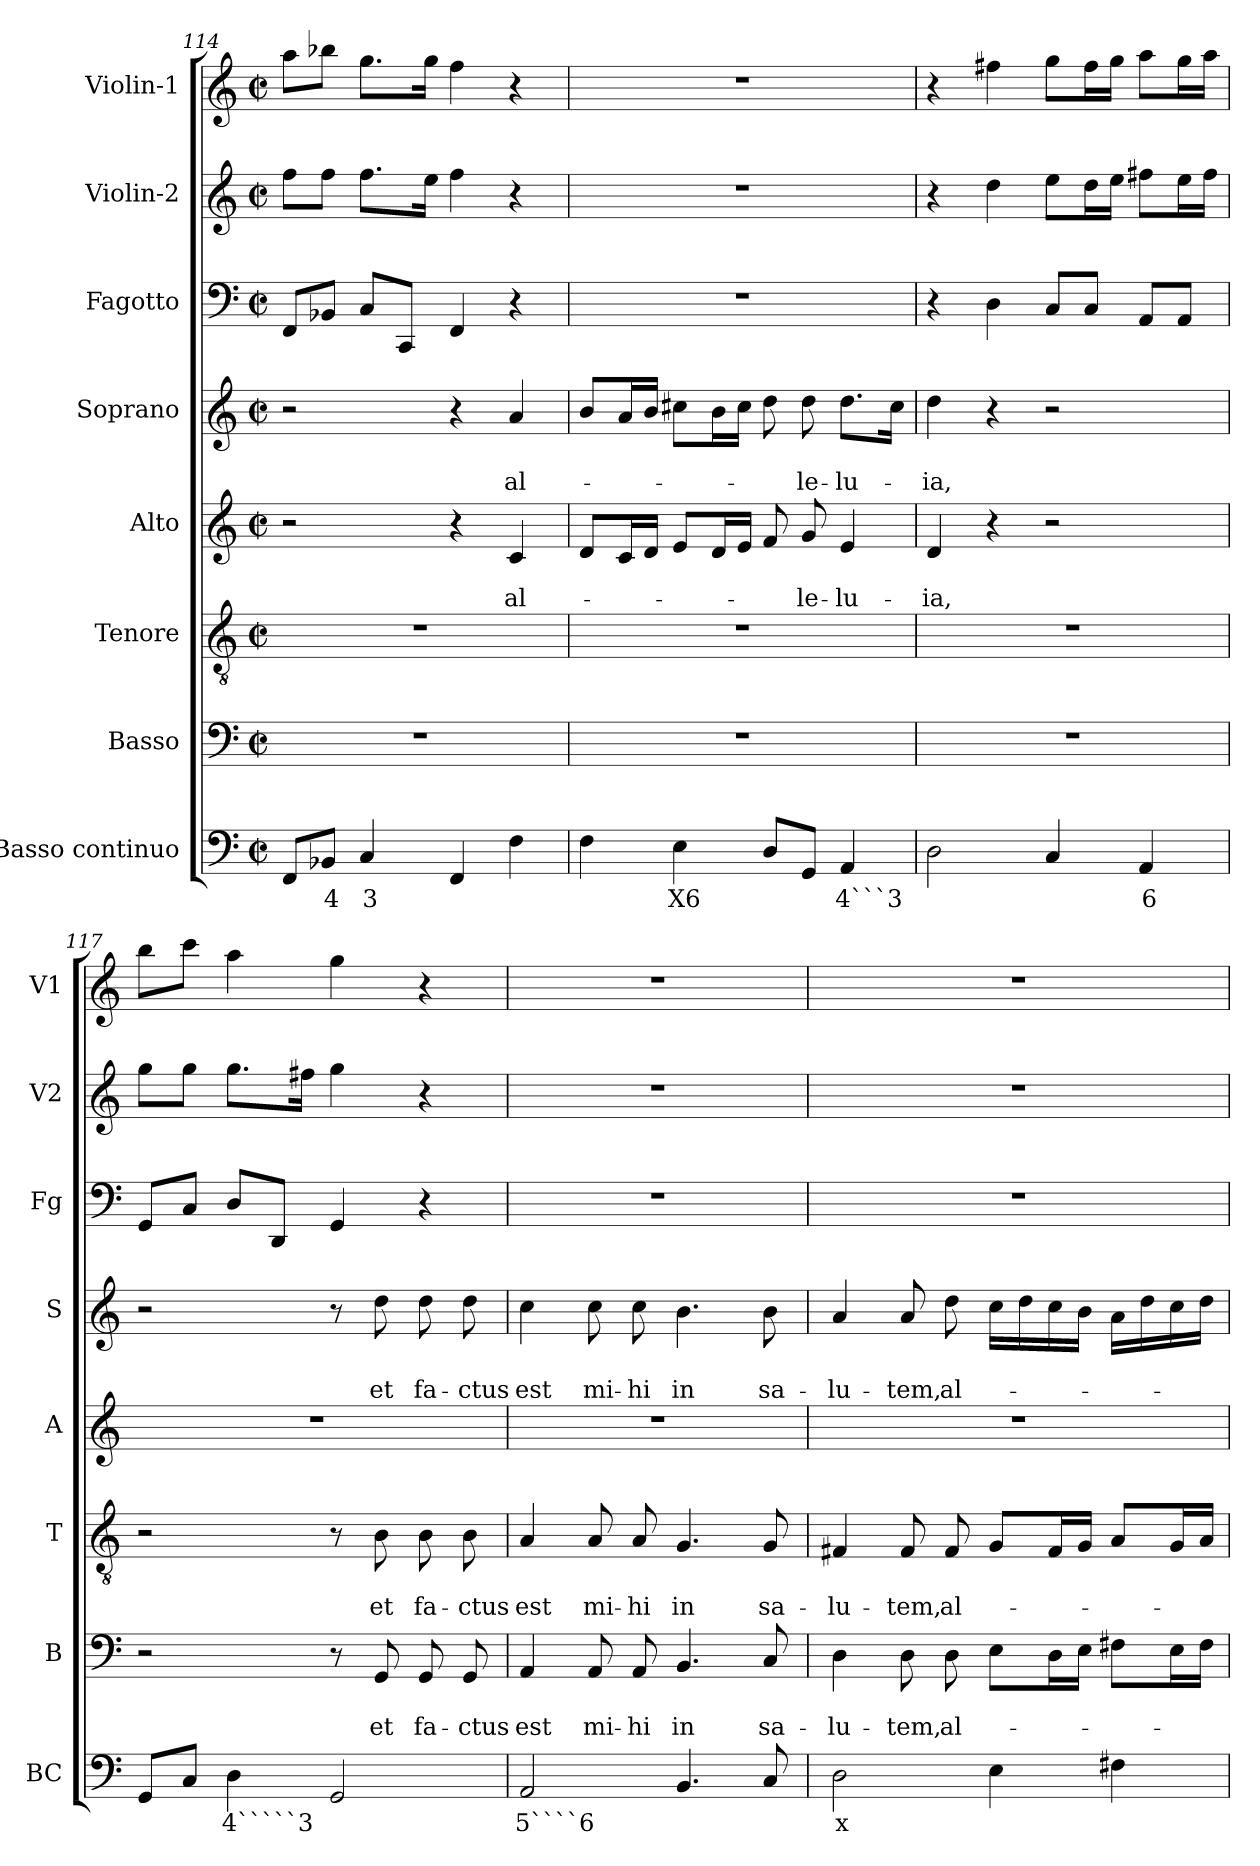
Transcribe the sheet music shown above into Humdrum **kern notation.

**kern	**text	**kern	**text	**text	**kern	**text	**text	**kern	**text	**text	**kern	**text	**text	**kern	**kern	**kern
*part8	*part8	*part7	*part7	*part7	*part6	*part6	*part6	*part5	*part5	*part5	*part4	*part4	*part4	*part3	*part2	*part1
*staff8	*staff8	*staff7	*staff7	*staff7	*staff6	*staff6	*staff6	*staff5	*staff5	*staff5	*staff4	*staff4	*staff4	*staff3	*staff2	*staff1
*I"Basso continuo	*	*I"Basso	*	*	*I"Tenore	*	*	*I"Alto	*	*	*I"Soprano	*	*	*I"Fagotto	*I"Violin-2	*I"Violin-1
*I'BC	*	*I'B	*	*	*I'T	*	*	*I'A	*	*	*I'S	*	*	*I'Fg	*I'V2	*I'V1
*clefF4	*	*clefF4	*	*	*clefGv2	*	*	*clefG2	*	*	*clefG2	*	*	*clefF4	*clefG2	*clefG2
*k[]	*	*k[]	*	*	*k[]	*	*	*k[]	*	*	*k[]	*	*	*k[]	*k[]	*k[]
*C:	*	*C:	*	*	*C:	*	*	*C:	*	*	*C:	*	*	*C:	*C:	*C:
*M2/2	*	*M2/2	*	*	*M2/2	*	*	*M2/2	*	*	*M2/2	*	*	*M2/2	*M2/2	*M2/2
*met(c|)	*	*met(c|)	*	*	*met(c|)	*	*	*met(c|)	*	*	*met(c|)	*	*	*met(c|)	*met(c|)	*met(c|)
=114	=114	=114	=114	=114	=114	=114	=114	=114	=114	=114	=114	=114	=114	=114	=114	=114
8FF/L	.	1r	.	.	1r	.	.	2r	.	.	2r	.	.	8FF/L	8ff\L	8aa\L
!	!LO:LY:b	!	!	!	!	!	!	!	!	!	!	!	!	!	!	!
8BB-X/J	4	.	.	.	.	.	.	.	.	.	.	.	.	8BB-X/J	8ff\J	8bb-X\J
!	!LO:LY:b	!	!	!	!	!	!	!	!	!	!	!	!	!	!	!
4C/	3	.	.	.	.	.	.	.	.	.	.	.	.	8C/L	8.ff\L	8.gg\L
.	.	.	.	.	.	.	.	.	.	.	.	.	.	8CC/J	.	.
.	.	.	.	.	.	.	.	.	.	.	.	.	.	.	16ee\Jk	16gg\Jk
4FF/	.	.	.	.	.	.	.	4r	.	.	4r	.	.	4FF/	4ff\	4ff\
!	!	!	!	!	!	!	!	!	!	!LO:LY:b	!	!	!LO:LY:b	!	!	!
4F\	.	.	.	.	.	.	.	4c/	.	al-	4a/	.	al-	4r	4r	4r
=115	=115	=115	=115	=115	=115	=115	=115	=115	=115	=115	=115	=115	=115	=115	=115	=115
4F\	.	1r	.	.	1r	.	.	8d/L	.	.	8b/L	.	.	1r	1r	1r
.	.	.	.	.	.	.	.	16c/L	.	.	16a/L	.	.	.	.	.
.	.	.	.	.	.	.	.	16d/JJ	.	.	16b/JJ	.	.	.	.	.
!	!LO:LY:b	!	!	!	!	!	!	!	!	!	!	!	!	!	!	!
4E\	X6	.	.	.	.	.	.	8e/L	.	.	8cc#X\L	.	.	.	.	.
.	.	.	.	.	.	.	.	16d/L	.	.	16b\L	.	.	.	.	.
.	.	.	.	.	.	.	.	16e/JJ	.	.	16cc#\JJ	.	.	.	.	.
8D/L	.	.	.	.	.	.	.	8f/	.	.	8dd\	.	.	.	.	.
!	!	!	!	!	!	!	!	!	!	!LO:LY:b	!	!	!LO:LY:b	!	!	!
8GG/J	.	.	.	.	.	.	.	8g/	.	-le-	8dd\	.	-le-	.	.	.
!	!LO:LY:b	!	!	!	!	!	!	!	!	!LO:LY:b	!	!	!LO:LY:b	!	!	!
4AA/	4```3	.	.	.	.	.	.	4e/	.	-lu-	8.dd\L	.	-lu-	.	.	.
.	.	.	.	.	.	.	.	.	.	.	16cc#\Jk	.	.	.	.	.
!!LO:LB:g=z
=116	=116	=116	=116	=116	=116	=116	=116	=116	=116	=116	=116	=116	=116	=116	=116	=116
!	!	!	!	!	!	!	!	!	!	!LO:LY:b	!	!	!LO:LY:b	!	!	!
2D\	.	1r	.	.	1r	.	.	4d/	.	-ia,	4dd\	.	-ia,	4r	4r	4r
.	.	.	.	.	.	.	.	4r	.	.	4r	.	.	4D\	4dd\	4ff#X\
4C/	.	.	.	.	.	.	.	2r	.	.	2r	.	.	8C/L	8ee\L	8gg\L
.	.	.	.	.	.	.	.	.	.	.	.	.	.	8C/J	16dd\L	16ff#\L
.	.	.	.	.	.	.	.	.	.	.	.	.	.	.	16ee\JJ	16gg\JJ
!	!LO:LY:b	!	!	!	!	!	!	!	!	!	!	!	!	!	!	!
4AA/	6	.	.	.	.	.	.	.	.	.	.	.	.	8AA/L	8ff#X\L	8aa\L
.	.	.	.	.	.	.	.	.	.	.	.	.	.	8AA/J	16ee\L	16gg\L
.	.	.	.	.	.	.	.	.	.	.	.	.	.	.	16ff#\JJ	16aa\JJ
=117	=117	=117	=117	=117	=117	=117	=117	=117	=117	=117	=117	=117	=117	=117	=117	=117
8GG/L	.	2r	.	.	2r	.	.	1r	.	.	2r	.	.	8GG/L	8gg\L	8bb\L
8C/J	.	.	.	.	.	.	.	.	.	.	.	.	.	8C/J	8gg\J	8ccc\J
!	!LO:LY:b	!	!	!	!	!	!	!	!	!	!	!	!	!	!	!
4D\	4`````3	.	.	.	.	.	.	.	.	.	.	.	.	8D/L	8.gg\L	4aa\
.	.	.	.	.	.	.	.	.	.	.	.	.	.	8DD/J	.	.
.	.	.	.	.	.	.	.	.	.	.	.	.	.	.	16ff#X\Jk	.
2GG/	.	8r	.	.	8r	.	.	.	.	.	8r	.	.	4GG/	4gg\	4gg\
!	!	!	!	!LO:LY:b	!	!	!LO:LY:b	!	!	!	!	!	!LO:LY:b	!	!	!
.	.	8GG/	.	et	8B\	.	et	.	.	.	8dd\	.	et	.	.	.
!	!	!	!	!LO:LY:b	!	!	!LO:LY:b	!	!	!	!	!	!LO:LY:b	!	!	!
.	.	8GG/	.	fa-	8B\	.	fa-	.	.	.	8dd\	.	fa-	4r	4r	4r
!	!	!	!	!LO:LY:b	!	!	!LO:LY:b	!	!	!	!	!	!LO:LY:b	!	!	!
.	.	8GG/	.	-ctus	8B\	.	-ctus	.	.	.	8dd\	.	-ctus	.	.	.
=118	=118	=118	=118	=118	=118	=118	=118	=118	=118	=118	=118	=118	=118	=118	=118	=118
!	!LO:LY:b	!	!	!LO:LY:b	!	!	!LO:LY:b	!	!	!	!	!	!LO:LY:b	!	!	!
2AA/	5````6	4AA/	.	est	4A/	.	est	1r	.	.	4cc\	.	est	1r	1r	1r
!	!	!	!	!LO:LY:b	!	!	!LO:LY:b	!	!	!	!	!	!LO:LY:b	!	!	!
.	.	8AA/	.	mi-	8A/	.	mi-	.	.	.	8cc\	.	mi-	.	.	.
!	!	!	!	!LO:LY:b	!	!	!LO:LY:b	!	!	!	!	!	!LO:LY:b	!	!	!
.	.	8AA/	.	-hi	8A/	.	-hi	.	.	.	8cc\	.	-hi	.	.	.
!	!	!	!	!LO:LY:b	!	!	!LO:LY:b	!	!	!	!	!	!LO:LY:b	!	!	!
4.BB/	.	4.BB/	.	in	4.G/	.	in	.	.	.	4.b\	.	in	.	.	.
!	!	!	!	!LO:LY:b	!	!	!LO:LY:b	!	!	!	!	!	!LO:LY:b	!	!	!
8C/	.	8C/	.	sa-	8G/	.	sa-	.	.	.	8b\	.	sa-	.	.	.
=119	=119	=119	=119	=119	=119	=119	=119	=119	=119	=119	=119	=119	=119	=119	=119	=119
!	!LO:LY:b	!	!	!LO:LY:b	!	!	!LO:LY:b	!	!	!	!	!	!LO:LY:b	!	!	!
2D\	x	4D\	.	-lu-	4F#X/	.	-lu-	1r	.	.	4a/	.	-lu-	1r	1r	1r
!	!	!	!	!LO:LY:b	!	!	!LO:LY:b	!	!	!	!	!	!LO:LY:b	!	!	!
.	.	8D\	.	-tem,	8F#/	.	-tem,	.	.	.	8a/	.	-tem,	.	.	.
!	!	!	!	!LO:LY:b	!	!	!LO:LY:b	!	!	!	!	!	!LO:LY:b	!	!	!
.	.	8D\	.	al-	8F#/	.	al-	.	.	.	8dd\	.	al-	.	.	.
4E\	.	8E\L	.	.	8G/L	.	.	.	.	.	16cc\LL	.	.	.	.	.
.	.	.	.	.	.	.	.	.	.	.	16dd\	.	.	.	.	.
.	.	16D\L	.	.	16F#/L	.	.	.	.	.	16cc\	.	.	.	.	.
.	.	16E\JJ	.	.	16G/JJ	.	.	.	.	.	16b\JJ	.	.	.	.	.
4F#X\	.	8F#X\L	.	.	8A/L	.	.	.	.	.	16a\LL	.	.	.	.	.
.	.	.	.	.	.	.	.	.	.	.	16dd\	.	.	.	.	.
.	.	16E\L	.	.	16G/L	.	.	.	.	.	16cc\	.	.	.	.	.
.	.	16F#\JJ	.	.	16A/JJ	.	.	.	.	.	16dd\JJ	.	.	.	.	.
=	=	=	=	=	=	=	=	=	=	=	=	=	=	=	=	=
*-	*-	*-	*-	*-	*-	*-	*-	*-	*-	*-	*-	*-	*-	*-	*-	*-
